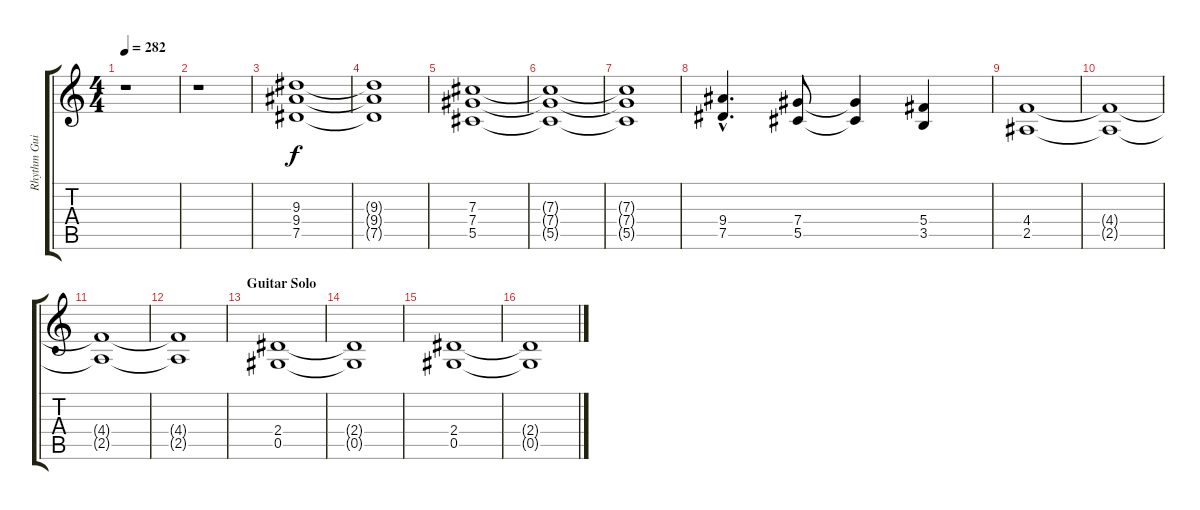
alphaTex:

\track ("Rhythm Guitar 2" "Rhythm Gui") {instrument overdrivenguitar}
\staff {score tabs}
\tuning (Eb4 Bb3 Gb3 Db3 Ab2 Eb2) {hide}
\ts (4 4)
\tempo 282
\clef g2
\ks c
r.1{dy f} |
r.1 |
(9.3 9.4 7.5).1 |
(9.3{t} 9.4{t} 7.5{t}).1 |
(7.3 7.4 5.5).1 |
(7.3{t} 7.4{t} 5.5{t}).1 |
(7.3{t} 7.4{t} 5.5{t}).1 |
(9.4{hac} 7.5{hac}).4{d} (7.4 5.5).8 (7.4{t} 5.5{t}).4 (5.4 3.5).4 |
(4.4 2.5).1 |
(4.4{t} 2.5{t}).1 |
(4.4{t} 2.5{t}).1 |
(4.4{t} 2.5{t}).1 |
\section ("" "Guitar Solo")
(2.4 0.5).1 |
(2.4{t} 0.5{t}).1 |
(2.4 0.5).1 |
(2.4{t} 0.5{t}).1
